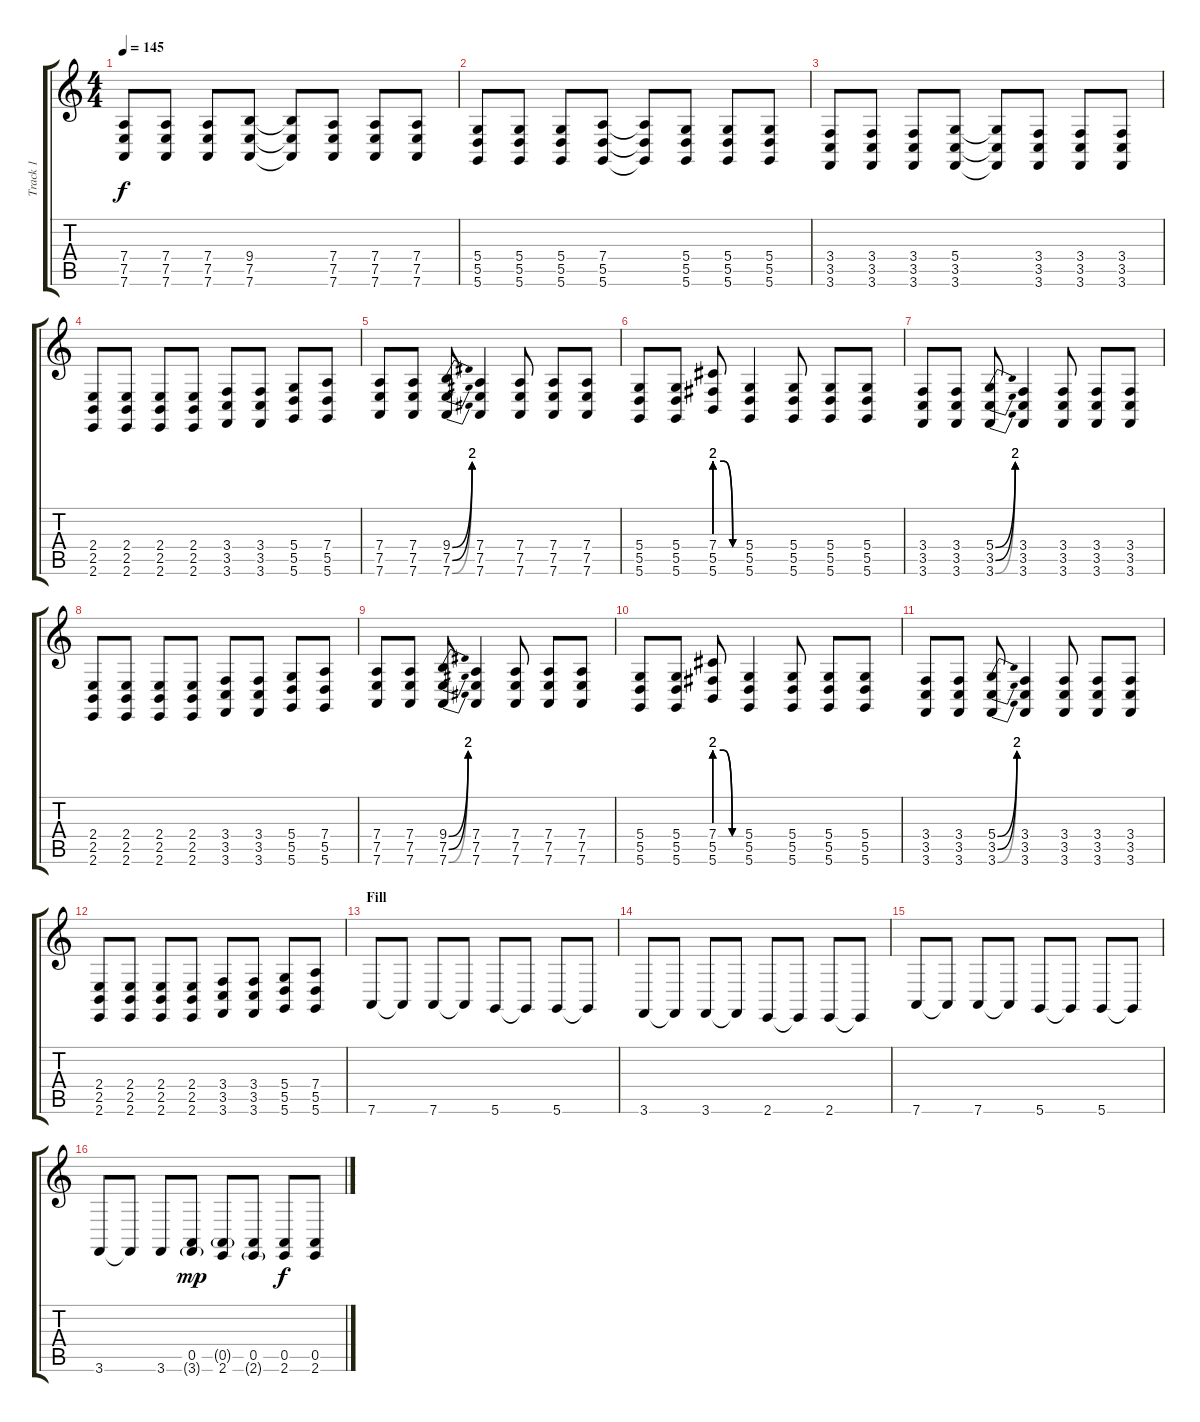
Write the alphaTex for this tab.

\track ("Track 1" "Track 1") {instrument orchestralharp}
\staff {score tabs}
\tuning (E4 B3 G3 D3 A2 D2) {hide}
\ts (4 4)
\tempo 145
\clef g2
\ks c
(7.4 7.5 7.6).8{dy f} (7.4 7.5 7.6).8 (7.4 7.5 7.6).8 (9.4 7.5 7.6).8 (9.4{t} 7.5{t} 7.6{t}).8 (7.4 7.5 7.6).8 (7.4 7.5 7.6).8 (7.4 7.5 7.6).8 |
(5.4 5.5 5.6).8 (5.4 5.5 5.6).8 (5.4 5.5 5.6).8 (7.4 5.5 5.6).8 (7.4{t} 5.5{t} 5.6{t}).8 (5.4 5.5 5.6).8 (5.4 5.5 5.6).8 (5.4 5.5 5.6).8 |
(3.4 3.5 3.6).8 (3.4 3.5 3.6).8 (3.4 3.5 3.6).8 (5.4 3.5 3.6).8 (5.4{t} 3.5{t} 3.6{t}).8 (3.4 3.5 3.6).8 (3.4 3.5 3.6).8 (3.4 3.5 3.6).8 |
(2.4 2.5 2.6).8 (2.4 2.5 2.6).8 (2.4 2.5 2.6).8 (2.4 2.5 2.6).8 (3.4 3.5 3.6).8 (3.4 3.5 3.6).8 (5.4 5.5 5.6).8 (7.4 5.5 5.6).8 |
(7.4 7.5 7.6).8 (7.4 7.5 7.6).8 (9.4{be (bend 0 0 60 8)} 7.5{be (bend 0 0 60 8)} 7.6{be (bend 0 0 60 8)}).8 (7.4 7.5 7.6).4 (7.4 7.5 7.6).8 (7.4 7.5 7.6).8 (7.4 7.5 7.6).8 |
(5.4 5.5 5.6).8 (5.4 5.5 5.6).8 (7.4{be (custom 0 8 20 8 40 0 60 0)} 5.5{be (custom 0 8 20 8 40 0 60 0)} 5.6{be (custom 0 8 20 8 40 0 60 0)}).8 (5.4 5.5 5.6).4 (5.4 5.5 5.6).8 (5.4 5.5 5.6).8 (5.4 5.5 5.6).8 |
(3.4 3.5 3.6).8 (3.4 3.5 3.6).8 (5.4{be (bend 0 0 60 8)} 3.5{be (bend 0 0 60 8)} 3.6{be (bend 0 0 60 8)}).8 (3.4 3.5 3.6).4 (3.4 3.5 3.6).8 (3.4 3.5 3.6).8 (3.4 3.5 3.6).8 |
(2.4 2.5 2.6).8 (2.4 2.5 2.6).8 (2.4 2.5 2.6).8 (2.4 2.5 2.6).8 (3.4 3.5 3.6).8 (3.4 3.5 3.6).8 (5.4 5.5 5.6).8 (7.4 5.5 5.6).8 |
(7.4 7.5 7.6).8 (7.4 7.5 7.6).8 (9.4{be (bend 0 0 60 8)} 7.5{be (bend 0 0 60 8)} 7.6{be (bend 0 0 60 8)}).8 (7.4 7.5 7.6).4 (7.4 7.5 7.6).8 (7.4 7.5 7.6).8 (7.4 7.5 7.6).8 |
(5.4 5.5 5.6).8 (5.4 5.5 5.6).8 (7.4{be (custom 0 8 20 8 40 0 60 0)} 5.5{be (custom 0 8 20 8 40 0 60 0)} 5.6{be (custom 0 8 20 8 40 0 60 0)}).8 (5.4 5.5 5.6).4 (5.4 5.5 5.6).8 (5.4 5.5 5.6).8 (5.4 5.5 5.6).8 |
(3.4 3.5 3.6).8 (3.4 3.5 3.6).8 (5.4{be (bend 0 0 60 8)} 3.5{be (bend 0 0 60 8)} 3.6{be (bend 0 0 60 8)}).8 (3.4 3.5 3.6).4 (3.4 3.5 3.6).8 (3.4 3.5 3.6).8 (3.4 3.5 3.6).8 |
(2.4 2.5 2.6).8 (2.4 2.5 2.6).8 (2.4 2.5 2.6).8 (2.4 2.5 2.6).8 (3.4 3.5 3.6).8 (3.4 3.5 3.6).8 (5.4 5.5 5.6).8 (7.4 5.5 5.6).8 |
\section ("" "Fill")
7.6.8 7.6{t}.8 7.6.8 7.6{t}.8 5.6.8 5.6{t}.8 5.6.8 5.6{t}.8 |
3.6.8 3.6{t}.8 3.6.8 3.6{t}.8 2.6.8 2.6{t}.8 2.6.8 2.6{t}.8 |
7.6.8 7.6{t}.8 7.6.8 7.6{t}.8 5.6.8 5.6{t}.8 5.6.8 5.6{t}.8 |
3.6.8 3.6{t}.8 3.6.8 (0.5 3.6{g}).8{dy mp} (0.5{g} 2.6).8 (0.5 2.6{g}).8 (0.5 2.6).8{dy f} (0.5 2.6).8
